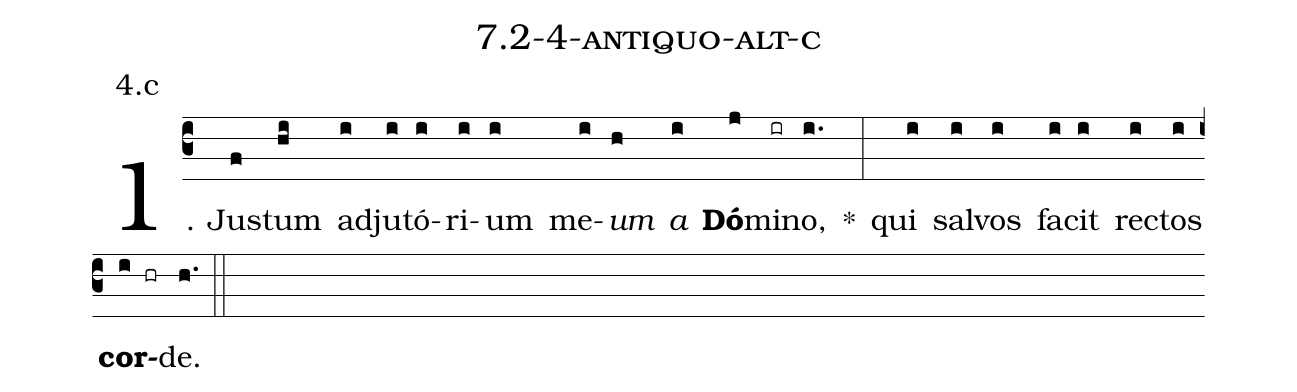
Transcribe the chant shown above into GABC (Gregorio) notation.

name: 7.2-4-antiquo-alt-c;
annotation: 4.c;
%%
(c3)1. Jus(f)tum(hi) ad(i)ju(i)tó(i)ri(i)um(i) me(i)<i>um</i>(h) <i>a</i>(i) <b>Dó</b>(j)mi(ir)no,(i.) *(:) qui(i) sal(i)vos(i) fa(i)cit(i) rec(i)tos(i) <b>cor</b>(i hr)de.(h.) (::)
